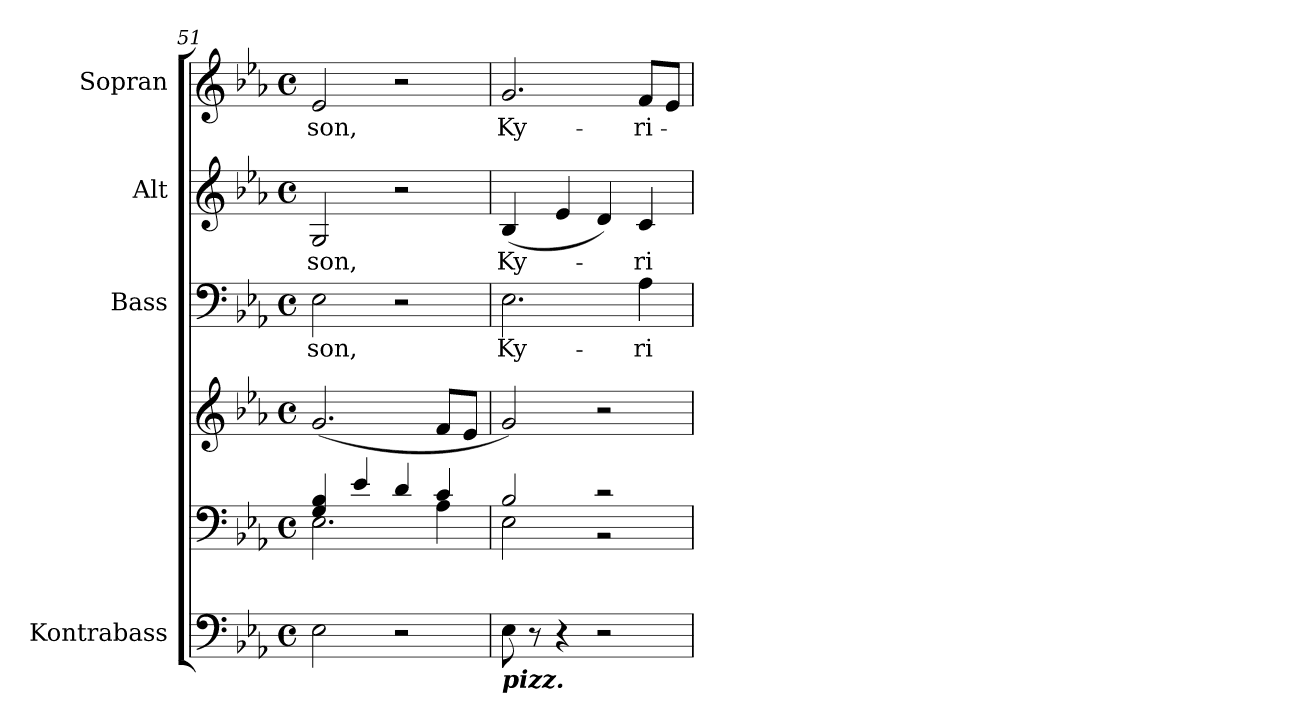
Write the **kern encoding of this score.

**kern	**kern	**kern	**kern	**text	**kern	**text	**kern	**text
*part5	*part4	*part4	*part3	*part3	*part2	*part2	*part1	*part1
*staff6	*staff5	*staff4	*staff3	*staff3	*staff2	*staff2	*staff1	*staff1
*I"Kontrabass	*	*	*I"Bass	*	*I"Alt	*	*I"Sopran	*
*I'Kb.	*	*	*I'B.	*	*I'A.	*	*I'S.	*
!!LO:LB:g=z
*clefF4	*clefF4	*clefG2	*clefF4	*	*clefG2	*	*clefG2	*
*ITrd7c12	*	*	*	*	*	*	*	*
*k[b-e-a-]	*k[b-e-a-]	*k[b-e-a-]	*k[b-e-a-]	*	*k[b-e-a-]	*	*k[b-e-a-]	*
*E-:	*E-:	*E-:	*E-:	*	*E-:	*	*E-:	*
*M4/4	*M4/4	*M4/4	*M4/4	*	*M4/4	*	*M4/4	*
*met(c)	*met(c)	*met(c)	*met(c)	*	*met(c)	*	*met(c)	*
=51	=51	=51	=51	=51	=51	=51	=51	=51
*	*^	*	*	*	*	*	*	*
!	!	!	!	!	!LO:LY:b	!	!LO:LY:b	!	!LO:LY:b
2EE-\	4G/ 4B-/	2.E-\	(2.g/	2E-\	-son,	2G/	-son,	2e-/	-son,
.	4e-/	.	.	.	.	.	.	.	.
2r	4d/	.	.	2r	.	2r	.	2r	.
.	4c/	4A-\	8f/L	.	.	.	.	.	.
.	.	.	8e-/J	.	.	.	.	.	.
=52	=52	=52	=52	=52	=52	=52	=52	=52	=52
!LO:TX:b:Bi:t=pizz.	!	!	!	!	!	!	!	!	!
!	!	!	!	!	!LO:LY:b	!	!LO:LY:b	!	!LO:LY:b
8EE-\	2B-/	2E-\	2g/)	2.E-\	Ky-	(<4B-/	Ky-	2.g/	Ky-
8r	.	.	.	.	.	.	.	.	.
4r	.	.	.	.	.	4e-/	.	.	.
2r	2r	2r	2r	.	.	4d/)	.	.	.
!	!	!	!	!	!LO:LY:b	!	!LO:LY:b	!	!LO:LY:b
.	.	.	.	4A-\	-ri-	4c/	-ri-	8f/L	-ri-
.	.	.	.	.	.	.	.	8e-/J	.
*	*v	*v	*	*	*	*	*	*	*
=	=	=	=	=	=	=	=	=
*-	*-	*-	*-	*-	*-	*-	*-	*-
